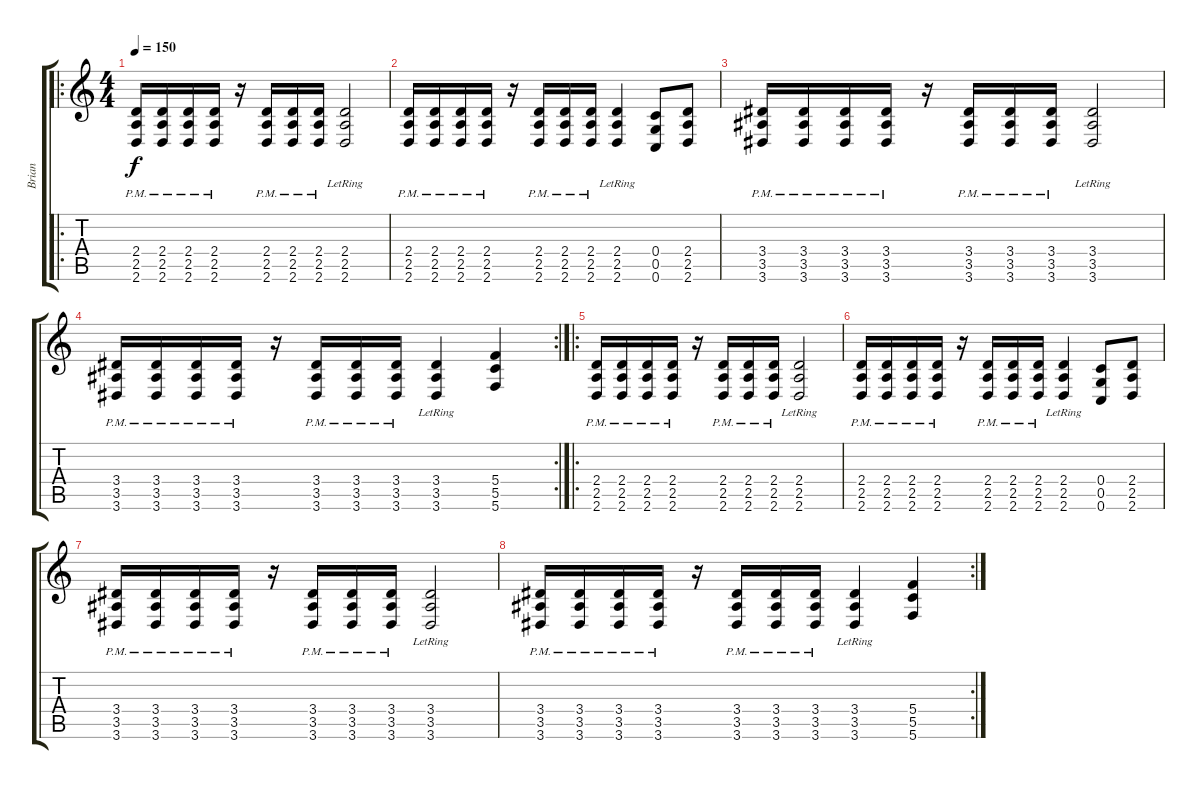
\track ("Brian" "Brian") {instrument distortionguitar}
\staff {score tabs}
\tuning (D4 A3 F3 C3 G2 C2) {hide}
\ro
\ts (4 4)
\tempo 150
\clef g2
\ks c
(2.4{pm} 2.5{pm} 2.6{pm}).16{dy f} (2.4{pm} 2.5{pm} 2.6{pm}).16 (2.4{pm} 2.5{pm} 2.6{pm}).16 (2.4{pm} 2.5{pm} 2.6{pm}).16 r.16 (2.4{pm} 2.5{pm} 2.6{pm}).16 (2.4{pm} 2.5{pm} 2.6{pm}).16 (2.4{pm} 2.5{pm} 2.6{pm}).16 (2.4{lr} 2.5{lr} 2.6{lr}).2 |
(2.4{pm} 2.5{pm} 2.6{pm}).16 (2.4{pm} 2.5{pm} 2.6{pm}).16 (2.4{pm} 2.5{pm} 2.6{pm}).16 (2.4{pm} 2.5{pm} 2.6{pm}).16 r.16 (2.4{pm} 2.5{pm} 2.6{pm}).16 (2.4{pm} 2.5{pm} 2.6{pm}).16 (2.4{pm} 2.5{pm} 2.6{pm}).16 (2.4{lr} 2.5{lr} 2.6{lr}).4 (0.4 0.5 0.6).8 (2.4 2.5 2.6).8 |
(3.4{pm} 3.5{pm} 3.6{pm}).16 (3.4{pm} 3.5{pm} 3.6{pm}).16 (3.4{pm} 3.5{pm} 3.6{pm}).16 (3.4{pm} 3.5{pm} 3.6{pm}).16 r.16 (3.4{pm} 3.5{pm} 3.6{pm}).16 (3.4{pm} 3.5{pm} 3.6{pm}).16 (3.4{pm} 3.5{pm} 3.6{pm}).16 (3.4{lr} 3.5{lr} 3.6{lr}).2 |
\rc 2
(3.4{pm} 3.5{pm} 3.6{pm}).16 (3.4{pm} 3.5{pm} 3.6{pm}).16 (3.4{pm} 3.5{pm} 3.6{pm}).16 (3.4{pm} 3.5{pm} 3.6{pm}).16 r.16 (3.4{pm} 3.5{pm} 3.6{pm}).16 (3.4{pm} 3.5{pm} 3.6{pm}).16 (3.4{pm} 3.5{pm} 3.6{pm}).16 (3.4{lr} 3.5{lr} 3.6{lr}).4 (5.4 5.5 5.6).4 |
\ro
(2.4{pm} 2.5{pm} 2.6{pm}).16 (2.4{pm} 2.5{pm} 2.6{pm}).16 (2.4{pm} 2.5{pm} 2.6{pm}).16 (2.4{pm} 2.5{pm} 2.6{pm}).16 r.16 (2.4{pm} 2.5{pm} 2.6{pm}).16 (2.4{pm} 2.5{pm} 2.6{pm}).16 (2.4{pm} 2.5{pm} 2.6{pm}).16 (2.4{lr} 2.5{lr} 2.6{lr}).2 |
(2.4{pm} 2.5{pm} 2.6{pm}).16 (2.4{pm} 2.5{pm} 2.6{pm}).16 (2.4{pm} 2.5{pm} 2.6{pm}).16 (2.4{pm} 2.5{pm} 2.6{pm}).16 r.16 (2.4{pm} 2.5{pm} 2.6{pm}).16 (2.4{pm} 2.5{pm} 2.6{pm}).16 (2.4{pm} 2.5{pm} 2.6{pm}).16 (2.4{lr} 2.5{lr} 2.6{lr}).4 (0.4 0.5 0.6).8 (2.4 2.5 2.6).8 |
(3.4{pm} 3.5{pm} 3.6{pm}).16 (3.4{pm} 3.5{pm} 3.6{pm}).16 (3.4{pm} 3.5{pm} 3.6{pm}).16 (3.4{pm} 3.5{pm} 3.6{pm}).16 r.16 (3.4{pm} 3.5{pm} 3.6{pm}).16 (3.4{pm} 3.5{pm} 3.6{pm}).16 (3.4{pm} 3.5{pm} 3.6{pm}).16 (3.4{lr} 3.5{lr} 3.6{lr}).2 |
\rc 2
(3.4{pm} 3.5{pm} 3.6{pm}).16 (3.4{pm} 3.5{pm} 3.6{pm}).16 (3.4{pm} 3.5{pm} 3.6{pm}).16 (3.4{pm} 3.5{pm} 3.6{pm}).16 r.16 (3.4{pm} 3.5{pm} 3.6{pm}).16 (3.4{pm} 3.5{pm} 3.6{pm}).16 (3.4{pm} 3.5{pm} 3.6{pm}).16 (3.4{lr} 3.5{lr} 3.6{lr}).4 (5.4 5.5 5.6).4
